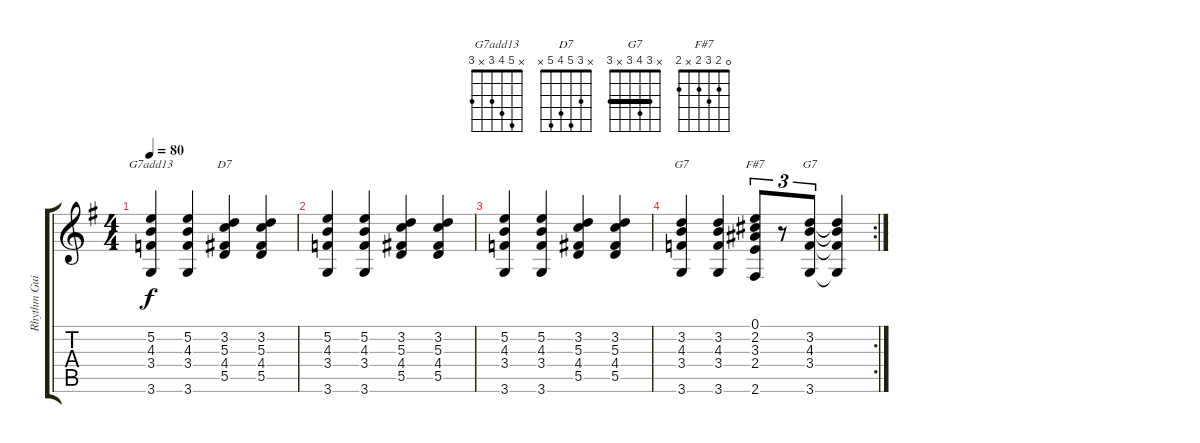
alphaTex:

\track ("Rhythm Guitar" "Rhythm Gui") {instrument electricguitarjazz}
\staff {score tabs}
\tuning (E4 B3 G3 D3 A2 E2) {hide}
\chord ("G7add13" x 5 4 3 x 3)
\chord ("D7" x 3 5 4 5 x)
\chord ("G7" x 3 4 3 x 3)
\chord ("F#7" 0 2 3 2 x 2)
\chord ("G7" x 3 4 3 x 3) {barre 3}
\ts (4 4)
\tempo 80
\clef g2
\ks g
(5.2 4.3 3.4 3.6).4{ch "G7add13" dy f instrument electricguitarjazz} (5.2 4.3 3.4 3.6).4 (3.2 5.3 4.4 5.5).4{ch "D7"} (3.2 5.3 4.4 5.5).4 |
(5.2 4.3 3.4 3.6).4 (5.2 4.3 3.4 3.6).4 (3.2 5.3 4.4 5.5).4 (3.2 5.3 4.4 5.5).4 |
(5.2 4.3 3.4 3.6).4 (5.2 4.3 3.4 3.6).4 (3.2 5.3 4.4 5.5).4 (3.2 5.3 4.4 5.5).4 |
\rc 2
(3.2 4.3 3.4 3.6).4{ch "G7"} (3.2 4.3 3.4 3.6).4 (0.1 2.2 3.3 2.4 2.6).8{tu (3 2) ch "F#7"} r.8{tu (3 2)} (3.2 4.3 3.4 3.6).8{tu (3 2) ch "G7"} (3.2{t} 4.3{t} 3.4{t} 3.6{t}).4
